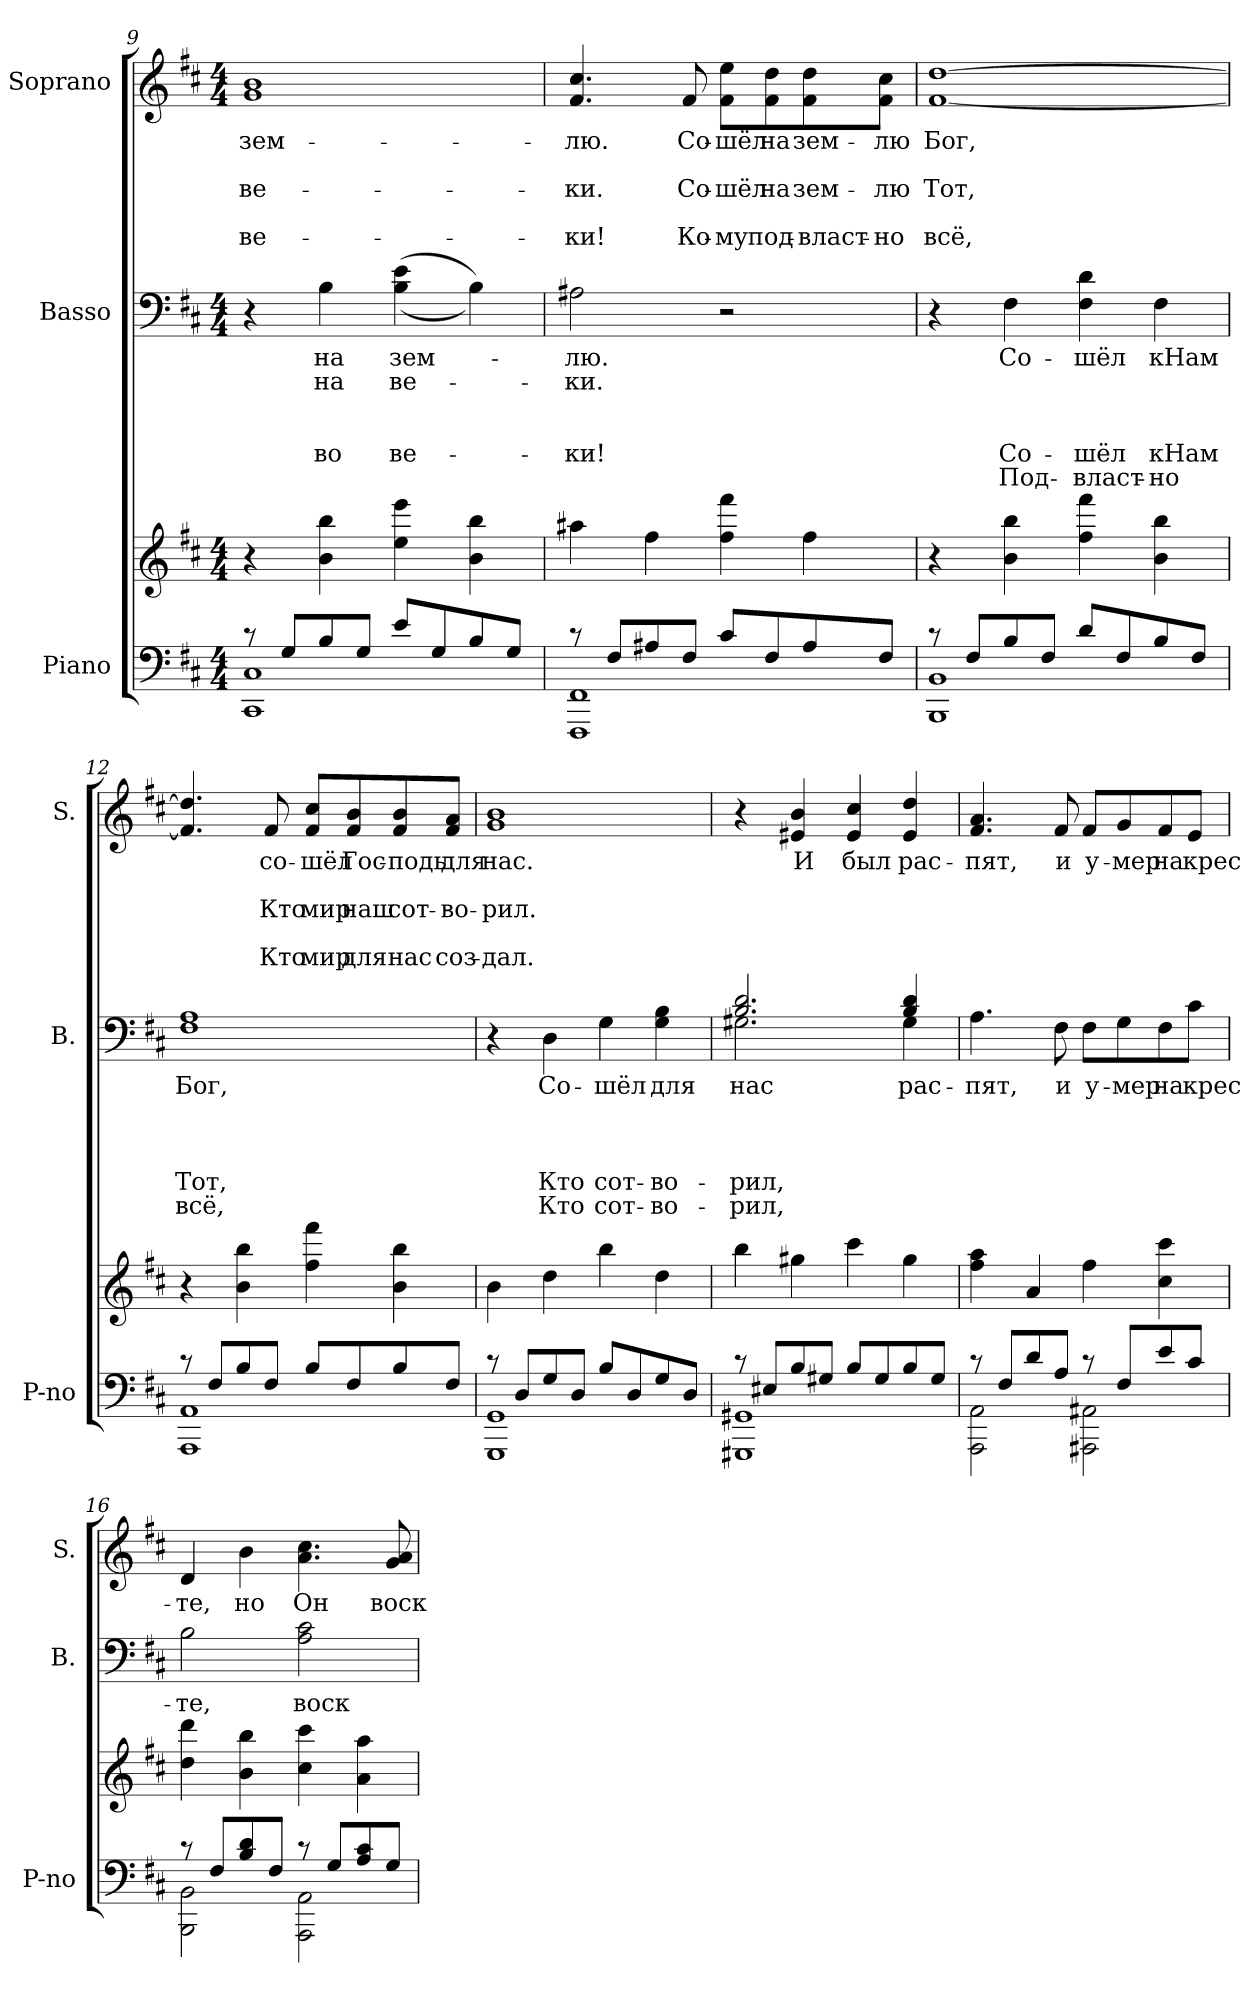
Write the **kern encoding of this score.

**kern	**kern	**kern	**text	**text	**text	**text	**text	**text	**kern	**text	**text	**text	**text	**text
*part3	*part3	*part2	*part2	*part2	*part2	*part2	*part2	*part2	*part1	*part1	*part1	*part1	*part1	*part1
*staff4	*staff3	*staff2	*staff2	*staff2	*staff2	*staff2	*staff2	*staff2	*staff1	*staff1	*staff1	*staff1	*staff1	*staff1
*I"Piano	*	*I"Basso	*	*	*	*	*	*	*I"Soprano	*	*	*	*	*
*I'P-no	*	*I'B.	*	*	*	*	*	*	*I'S.	*	*	*	*	*
*clefF4	*clefG2	*clefF4	*	*	*	*	*	*	*clefG2	*	*	*	*	*
*k[f#c#]	*k[f#c#]	*k[f#c#]	*	*	*	*	*	*	*k[f#c#]	*	*	*	*	*
*D:	*D:	*D:	*	*	*	*	*	*	*D:	*	*	*	*	*
*M4/4	*M4/4	*M4/4	*	*	*	*	*	*	*M4/4	*	*	*	*	*
=9	=9	=9	=9	=9	=9	=9	=9	=9	=9	=9	=9	=9	=9	=9
*^	*	*	*	*	*	*	*	*	*	*	*	*	*	*
!	!	!	!	!	!	!	!	!	!	!	!LO:LY:b	!	!LO:LY:b	!	!LO:LY:b
8rc	1CC# 1C#	4r	4r	.	.	.	.	.	.	1g 1b	зем-	.	ве-	.	ве-
8G/L	.	.	.	.	.	.	.	.	.	.	.	.	.	.	.
!	!	!	!	!LO:LY:a	!LO:LY:a	!	!	!LO:LY:a	!	!	!	!	!	!	!
8B/	.	4b\ 4bb\	4B\	на	на	.	.	во	.	.	.	.	.	.	.
8G/J	.	.	.	.	.	.	.	.	.	.	.	.	.	.	.
!	!	!	!	!LO:LY:a	!LO:LY:a	!	!	!LO:LY:a	!	!	!	!	!	!	!
8e/L	.	4ee\ 4eee\	((4B\ 4e\	зем-	ве-	.	.	ве-	.	.	.	.	.	.	.
8G/	.	.	.	.	.	.	.	.	.	.	.	.	.	.	.
8B/	.	4b\ 4bb\	4B\))	.	.	.	.	.	.	.	.	.	.	.	.
8G/J	.	.	.	.	.	.	.	.	.	.	.	.	.	.	.
!!LO:PB:g=z
=10	=10	=10	=10	=10	=10	=10	=10	=10	=10	=10	=10	=10	=10	=10	=10
!	!	!	!	!LO:LY:a	!LO:LY:a	!	!	!LO:LY:a	!	!	!LO:LY:b	!	!LO:LY:b	!	!LO:LY:b
8rc	1FFF# 1FF#	4aa#X\	2A#X\	-лю.	-ки.	.	.	-ки!	.	4.f#/ 4.cc#/	-лю.	.	-ки.	.	-ки!
8F#/L	.	.	.	.	.	.	.	.	.	.	.	.	.	.	.
8A#X/	.	4ff#\	.	.	.	.	.	.	.	.	.	.	.	.	.
!	!	!	!	!	!	!	!	!	!	!	!LO:LY:b	!	!LO:LY:b	!	!LO:LY:b
8F#/J	.	.	.	.	.	.	.	.	.	8f#/	Со-	.	Со-	.	Ко-
!	!	!	!	!	!	!	!	!	!	!	!LO:LY:b	!	!LO:LY:b	!	!LO:LY:b
8c#/L	.	4ff#\ 4fff#\	2r	.	.	.	.	.	.	8f#\ 8ee\L	-шёл	.	-шёл	.	-му
!	!	!	!	!	!	!	!	!	!	!	!LO:LY:b	!	!LO:LY:b	!	!LO:LY:b
8F#/	.	.	.	.	.	.	.	.	.	8f#\ 8dd\	на	.	на	.	под-
!	!	!	!	!	!	!	!	!	!	!	!LO:LY:b	!	!LO:LY:b	!	!LO:LY:b
8A#/	.	4ff#\	.	.	.	.	.	.	.	8f#\ 8dd\	зем-	.	зем-	.	-власт-
!	!	!	!	!	!	!	!	!	!	!	!LO:LY:b	!	!LO:LY:b	!	!LO:LY:b
8F#/J	.	.	.	.	.	.	.	.	.	8f#\ 8cc#\J	-лю	.	-лю	.	-но
=11	=11	=11	=11	=11	=11	=11	=11	=11	=11	=11	=11	=11	=11	=11	=11
!	!	!	!	!	!	!	!	!	!	!	!LO:LY:b	!	!LO:LY:b	!	!LO:LY:b
8rc	1BBB 1BB	4r	4r	.	.	.	.	.	.	[1f# [1dd	Бог,	.	Тот,	.	всё,
8F#/L	.	.	.	.	.	.	.	.	.	.	.	.	.	.	.
!	!	!	!	!LO:LY:a	!	!	!	!LO:LY:a	!LO:LY:a	!	!	!	!	!	!
8B/	.	4b\ 4bb\	4F#\	Со-	.	.	.	Со-	Под-	.	.	.	.	.	.
8F#/J	.	.	.	.	.	.	.	.	.	.	.	.	.	.	.
!	!	!	!	!LO:LY:a	!	!	!	!LO:LY:a	!LO:LY:a	!	!	!	!	!	!
8d/L	.	4ff#\ 4fff#\	4F#\ 4d\	-шёл	.	.	.	-шёл	-власт-	.	.	.	.	.	.
8F#/	.	.	.	.	.	.	.	.	.	.	.	.	.	.	.
!	!	!	!	!LO:LY:a	!	!	!	!LO:LY:a	!LO:LY:a	!	!	!	!	!	!
8B/	.	4b\ 4bb\	4F#\	кНам	.	.	.	кНам	-но	.	.	.	.	.	.
8F#/J	.	.	.	.	.	.	.	.	.	.	.	.	.	.	.
=12	=12	=12	=12	=12	=12	=12	=12	=12	=12	=12	=12	=12	=12	=12	=12
!	!	!	!	!LO:LY:a	!	!	!	!LO:LY:a	!LO:LY:a	!	!	!	!	!	!
8rc	1AAA 1AA	4r	1F# 1A	Бог,	.	.	.	Тот,	всё,	4.f#/] 4.dd/]	.	.	.	.	.
8F#/L	.	.	.	.	.	.	.	.	.	.	.	.	.	.	.
8B/	.	4b\ 4bb\	.	.	.	.	.	.	.	.	.	.	.	.	.
!	!	!	!	!	!	!	!	!	!	!	!LO:LY:b	!	!LO:LY:b	!	!LO:LY:b
8F#/J	.	.	.	.	.	.	.	.	.	8f#/	со-	.	Кто	.	Кто
!	!	!	!	!	!	!	!	!	!	!	!LO:LY:b	!	!LO:LY:b	!	!LO:LY:b
8B/L	.	4ff#\ 4fff#\	.	.	.	.	.	.	.	8f#/ 8cc#/L	-шёл	.	мир	.	мир
!	!	!	!	!	!	!	!	!	!	!	!LO:LY:b	!	!LO:LY:b	!	!LO:LY:b
8F#/	.	.	.	.	.	.	.	.	.	8f#/ 8b/	Гос-	.	наш	.	для
!	!	!	!	!	!	!	!	!	!	!	!LO:LY:b	!	!LO:LY:b	!	!LO:LY:b
8B/	.	4b\ 4bb\	.	.	.	.	.	.	.	8f#/ 8b/	-подь	.	сот-	.	нас
!	!	!	!	!	!	!	!	!	!	!	!LO:LY:b	!	!LO:LY:b	!	!LO:LY:b
8F#/J	.	.	.	.	.	.	.	.	.	8f#/ 8a/J	для	.	-во-	.	соз-
!!LO:LB:g=z
=13	=13	=13	=13	=13	=13	=13	=13	=13	=13	=13	=13	=13	=13	=13	=13
!	!	!	!	!	!	!	!	!	!	!	!LO:LY:b	!	!LO:LY:b	!	!LO:LY:b
8rc	1GGG 1GG	4b\	4r	.	.	.	.	.	.	1g 1b	нас.	.	-рил.	.	-дал.
8D/L	.	.	.	.	.	.	.	.	.	.	.	.	.	.	.
!	!	!	!	!LO:LY:a	!	!	!	!LO:LY:a	!LO:LY:a	!	!	!	!	!	!
8G/	.	4dd\	4D\	Со-	.	.	.	Кто	Кто	.	.	.	.	.	.
8D/J	.	.	.	.	.	.	.	.	.	.	.	.	.	.	.
!	!	!	!	!LO:LY:a	!	!	!	!LO:LY:a	!LO:LY:a	!	!	!	!	!	!
8B/L	.	4bb\	4G\	-шёл	.	.	.	сот-	сот-	.	.	.	.	.	.
8D/	.	.	.	.	.	.	.	.	.	.	.	.	.	.	.
!	!	!	!	!LO:LY:a	!	!	!	!LO:LY:a	!LO:LY:a	!	!	!	!	!	!
8G/	.	4dd\	4G\ 4B\	для	.	.	.	-во-	-во-	.	.	.	.	.	.
8D/J	.	.	.	.	.	.	.	.	.	.	.	.	.	.	.
=14	=14	=14	=14	=14	=14	=14	=14	=14	=14	=14	=14	=14	=14	=14	=14
!	!	!	!	!LO:LY:a	!	!	!	!LO:LY:a	!LO:LY:a	!	!	!	!	!	!
*	*	*	*^	*	*	*	*	*	*	*	*	*	*	*	*
8rc	1GGG#X 1GG#X	4bb\	2.B/ 2.d/	2.G#X\	нас	.	.	.	-рил,	-рил,	4r	.	.	.	.	.
8E#X/L	.	.	.	.	.	.	.	.	.	.	.	.	.	.	.	.
!	!	!	!	!	!	!	!	!	!	!	!	!LO:LY:b	!	!	!	!
8B/	.	4gg#X\	.	.	.	.	.	.	.	.	4e#X/ 4b/	И	.	.	.	.
8G#X/J	.	.	.	.	.	.	.	.	.	.	.	.	.	.	.	.
!	!	!	!	!	!	!	!	!	!	!	!	!LO:LY:b	!	!	!	!
8B/L	.	4ccc#\	.	.	.	.	.	.	.	.	4e#/ 4cc#/	был	.	.	.	.
8G#/	.	.	.	.	.	.	.	.	.	.	.	.	.	.	.	.
!	!	!	!	!	!LO:LY:a	!	!	!	!	!	!	!LO:LY:b	!	!	!	!
8B/	.	4gg#\	4B/ 4d/	4G#\	рас-	.	.	.	.	.	4e#/ 4dd/	рас-	.	.	.	.
8G#/J	.	.	.	.	.	.	.	.	.	.	.	.	.	.	.	.
*	*	*	*v	*v	*	*	*	*	*	*	*	*	*	*	*	*
=15	=15	=15	=15	=15	=15	=15	=15	=15	=15	=15	=15	=15	=15	=15	=15
!	!	!	!	!LO:LY:a	!	!	!	!	!	!	!LO:LY:b	!	!	!	!
8rc	2AAA\ 2AA\	4ff#\ 4aa\	4.A\	-пят,	.	.	.	.	.	4.f#/ 4.a/	-пят,	.	.	.	.
8F#/L	.	.	.	.	.	.	.	.	.	.	.	.	.	.	.
8d/	.	4a/	.	.	.	.	.	.	.	.	.	.	.	.	.
!	!	!	!	!LO:LY:a	!	!	!	!	!	!	!LO:LY:b	!	!	!	!
8A/J	.	.	8F#\	и	.	.	.	.	.	8f#/	и	.	.	.	.
!	!	!	!	!LO:LY:a	!	!	!	!	!	!	!LO:LY:b	!	!	!	!
8rc	2AAA#X\ 2AA#X\	4ff#\	8F#\L	у-	.	.	.	.	.	8f#/L	у-	.	.	.	.
!	!	!	!	!LO:LY:a	!	!	!	!	!	!	!LO:LY:b	!	!	!	!
8F#/L	.	.	8G\	-мер	.	.	.	.	.	8g/	-мер	.	.	.	.
!	!	!	!	!LO:LY:a	!	!	!	!	!	!	!LO:LY:b	!	!	!	!
8e/	.	4cc#\ 4ccc#\	8F#\	на	.	.	.	.	.	8f#/	на	.	.	.	.
!	!	!	!	!LO:LY:a	!	!	!	!	!	!	!LO:LY:b	!	!	!	!
8c#/J	.	.	8c#\J	крес-	.	.	.	.	.	8e/J	крес-	.	.	.	.
!!LO:LB:g=z
=16	=16	=16	=16	=16	=16	=16	=16	=16	=16	=16	=16	=16	=16	=16	=16
!	!	!	!	!LO:LY:a	!	!	!	!	!	!	!LO:LY:b	!	!	!	!
8rc	2BBB\ 2BB\	4dd\ 4ddd\	2B\	-те,	.	.	.	.	.	4d/	-те,	.	.	.	.
8F#/L	.	.	.	.	.	.	.	.	.	.	.	.	.	.	.
!	!	!	!	!	!	!	!	!	!	!	!LO:LY:b	!	!	!	!
8B/ 8d/	.	4b\ 4bb\	.	.	.	.	.	.	.	4b\	но	.	.	.	.
8F#/J	.	.	.	.	.	.	.	.	.	.	.	.	.	.	.
!	!	!	!	!LO:LY:a	!	!	!	!	!	!	!LO:LY:b	!	!	!	!
8rc	2AAA\ 2AA\	4cc#\ 4ccc#\	2A\ 2c#\	воск-	.	.	.	.	.	4.a\ 4.cc#\	Он	.	.	.	.
8G/L	.	.	.	.	.	.	.	.	.	.	.	.	.	.	.
8A/ 8c#/	.	4a\ 4aa\	.	.	.	.	.	.	.	.	.	.	.	.	.
!	!	!	!	!	!	!	!	!	!	!	!LO:LY:b	!	!	!	!
8G/J	.	.	.	.	.	.	.	.	.	8g/ 8a/	воск-	.	.	.	.
*v	*v	*	*	*	*	*	*	*	*	*	*	*	*	*	*
=	=	=	=	=	=	=	=	=	=	=	=	=	=	=
*-	*-	*-	*-	*-	*-	*-	*-	*-	*-	*-	*-	*-	*-	*-
